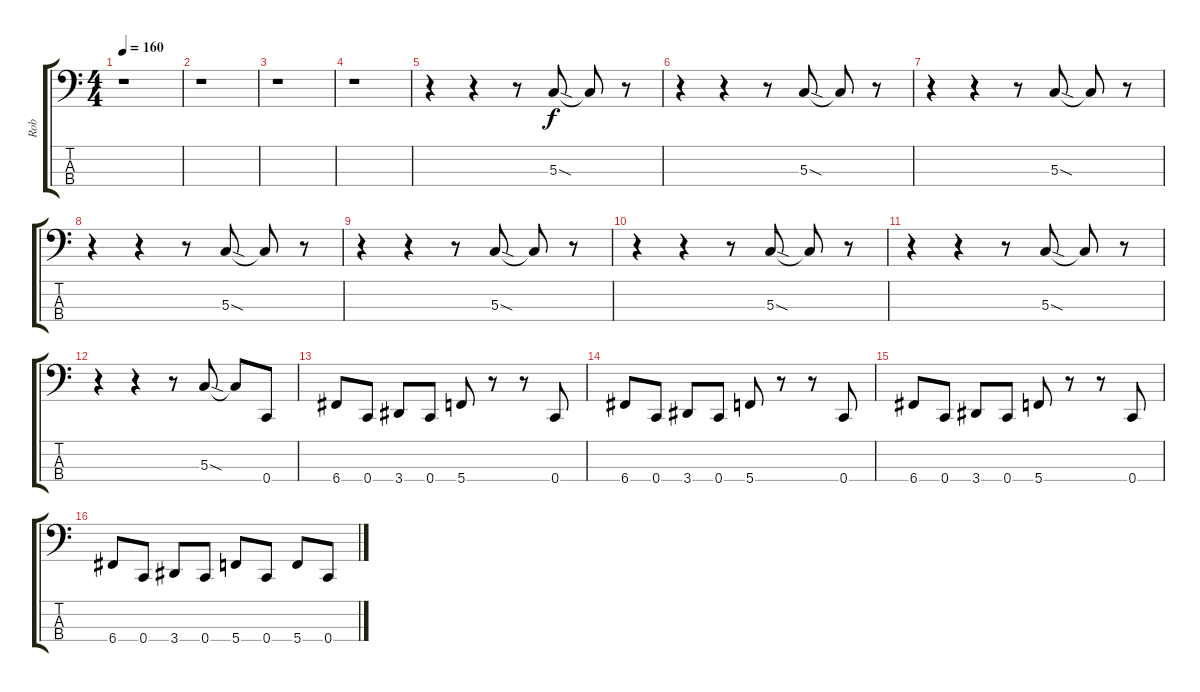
\track ("Rob" "Rob") {instrument electricbassfinger}
\staff {score tabs}
\tuning (F2 C2 G1 C1) {hide}
\ts (4 4)
\tempo 160
\clef f4
\ks c
r.1{dy f instrument electricbassfinger} |
r.1 |
r.1 |
r.1 |
r.4 r.4 r.8 5.3{sod}.8 5.3{t}.8 r.8 |
r.4 r.4 r.8 5.3{sod}.8 5.3{t}.8 r.8 |
r.4 r.4 r.8 5.3{sod}.8 5.3{t}.8 r.8 |
r.4 r.4 r.8 5.3{sod}.8 5.3{t}.8 r.8 |
r.4 r.4 r.8 5.3{sod}.8 5.3{t}.8 r.8 |
r.4 r.4 r.8 5.3{sod}.8 5.3{t}.8 r.8 |
r.4 r.4 r.8 5.3{sod}.8 5.3{t}.8 r.8 |
r.4 r.4 r.8 5.3{sod}.8 5.3{t}.8 0.4.8 |
6.4.8 0.4.8 3.4.8 0.4.8 5.4.8 r.8 r.8 0.4.8 |
6.4.8 0.4.8 3.4.8 0.4.8 5.4.8 r.8 r.8 0.4.8 |
6.4.8 0.4.8 3.4.8 0.4.8 5.4.8 r.8 r.8 0.4.8 |
6.4.8 0.4.8 3.4.8 0.4.8 5.4.8 0.4.8 5.4.8 0.4.8
